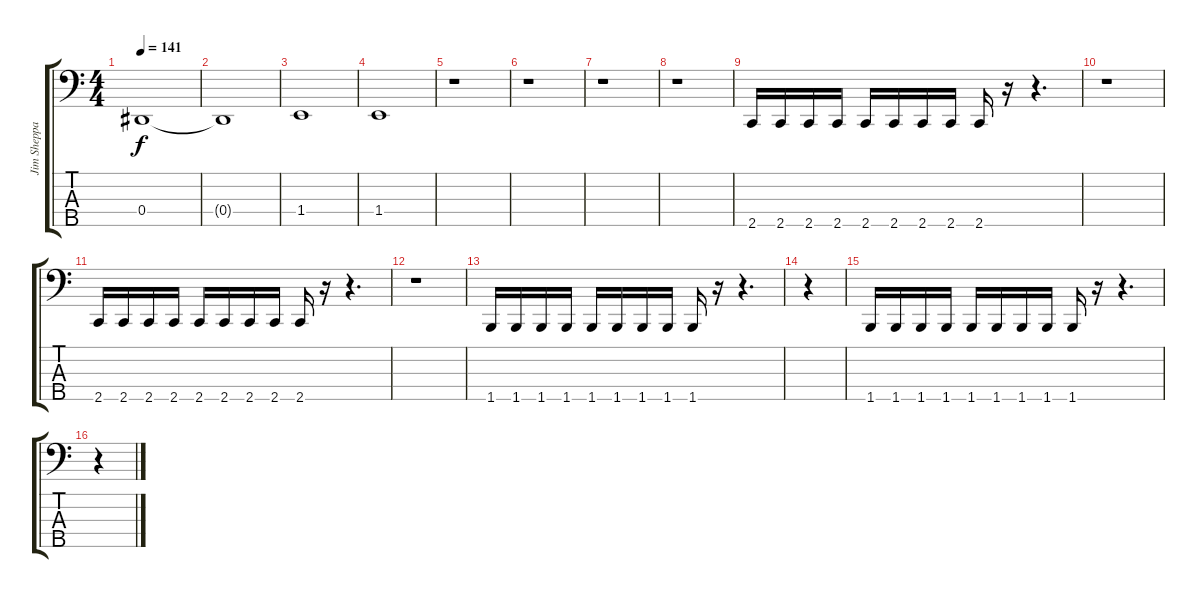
\track ("Jim Sheppard" "Jim Sheppa") {instrument electricbassfinger}
\staff {score tabs}
\tuning (Gb2 Db2 Ab1 Eb1 Bb0) {hide}
\ts (4 4)
\tempo 141
\clef f4
\ks c
0.4.1{dy f} |
0.4{t}.1 |
1.4.1 |
1.4.1 |
r.1 |
r.1 |
r.1 |
r.1 |
2.5.16 2.5.16 2.5.16 2.5.16 2.5.16 2.5.16 2.5.16 2.5.16 2.5.16 r.16 r.4{d} |
r.1 |
2.5.16 2.5.16 2.5.16 2.5.16 2.5.16 2.5.16 2.5.16 2.5.16 2.5.16 r.16 r.4{d} |
r.1 |
1.5.16 1.5.16 1.5.16 1.5.16 1.5.16 1.5.16 1.5.16 1.5.16 1.5.16 r.16 r.4{d} |
r.4 |
1.5.16 1.5.16 1.5.16 1.5.16 1.5.16 1.5.16 1.5.16 1.5.16 1.5.16 r.16 r.4{d} |
r.4
